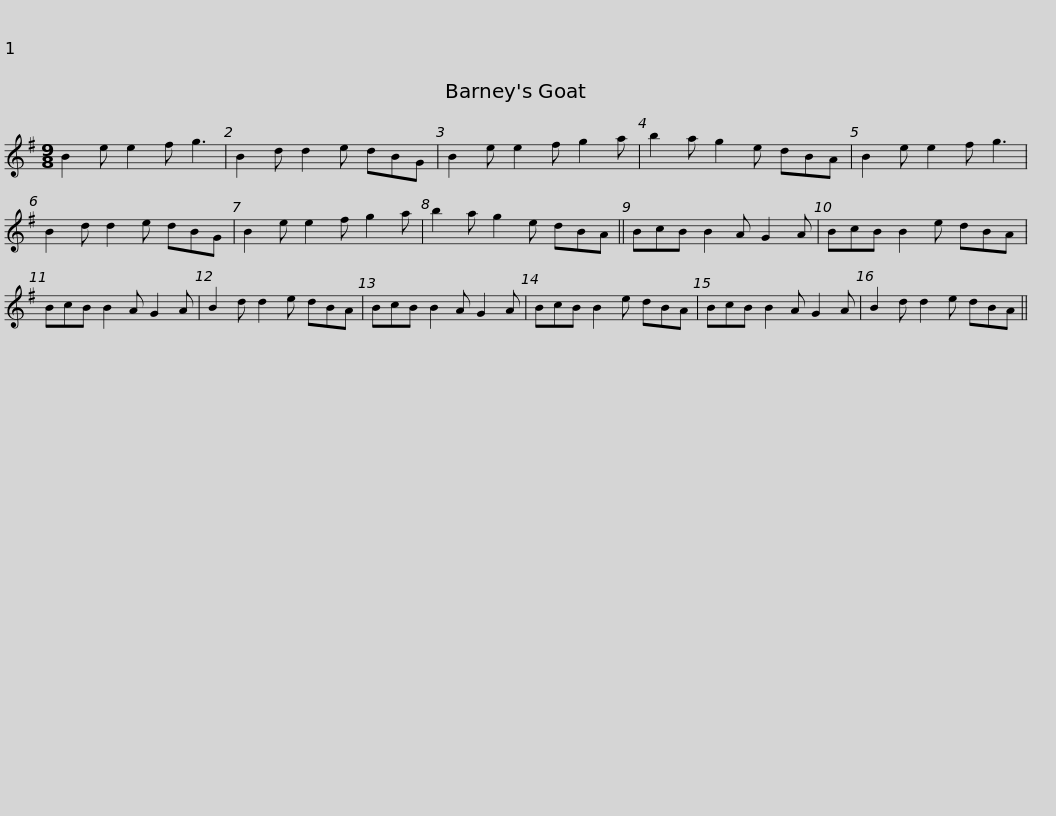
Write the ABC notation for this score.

X:1
L:1/8
M:9/8
I:linebreak $
K:G
V:1 treble
V:1
 B2 e e2 f g3 | B2 d d2 e dBG | B2 e e2 f g2 a | b2 a g2 e dBA | B2 e e2 f g3 | %5
 B2 d d2 e dBG |$ B2 e e2 f g2 a | b2 a g2 e dBA || BcB B2 A G2 A | BcB B2 e dBA | %10
 BcB B2 A G2 A | B2 d d2 e dBA |$ BcB B2 A G2 A | BcB B2 e dBA | BcB B2 A G2 A | %15
 B2 d d2 e dBA || %16
